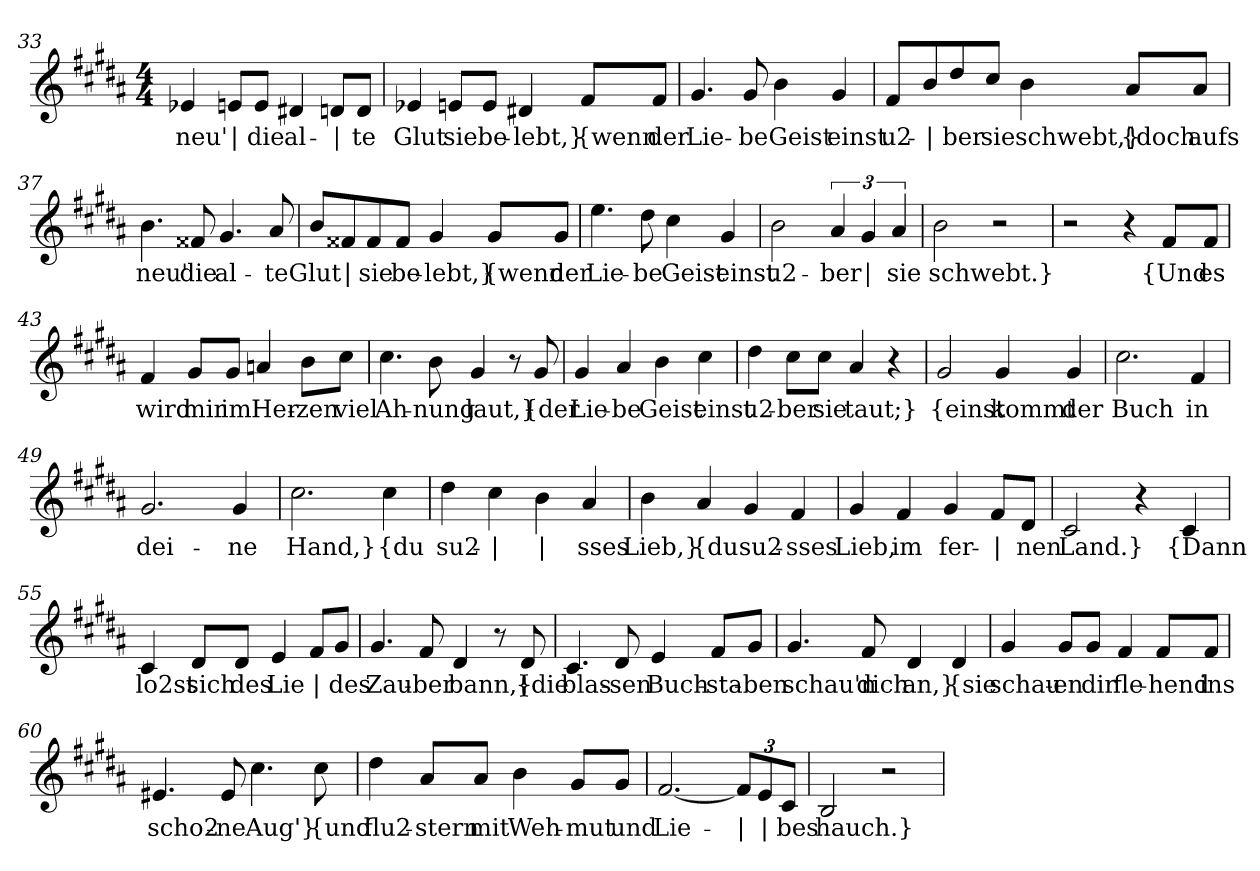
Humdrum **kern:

**kern	**text
*part1	*part1
*staff1	*staff1
*clefG2	*
*k[f#c#g#d#a#]	*
*M4/4	*
=33	=33
!	!LO:LY:b
4e-X/	neu'
!	!LO:LY:b
8en/L	|
!	!LO:LY:b
8e/J	die
!	!LO:LY:b
4d#X/	al-
!	!LO:LY:b
8dn/L	|
!	!LO:LY:b
8d/J	-te
!!LO:PB:g=z
=34	=34
!	!LO:LY:b
4e-X/	Glut
!	!LO:LY:b
8en/L	sie
!	!LO:LY:b
8e/J	be-
!	!LO:LY:b
4d#X/	-lebt,}
!	!LO:LY:b
8f#/L	{wenn
!	!LO:LY:b
8f#/J	der
=35	=35
!	!LO:LY:b
4.g#/	Lie-
!	!LO:LY:b
8g#/	-be
!	!LO:LY:b
4b\	Geist
!	!LO:LY:b
4g#/	einst
=36	=36
!	!LO:LY:b
8f#/L	u2-
!	!LO:LY:b
8b/	|
!	!LO:LY:b
8dd#/	-ber
!	!LO:LY:b
8cc#/J	sie
!	!LO:LY:b
4b\	schwebt,}
!	!LO:LY:b
8a#/L	{doch
!	!LO:LY:b
8a#/J	aufs
!!LO:LB:g=z
=37	=37
!	!LO:LY:b
4.b\	neu'
!	!LO:LY:b
8f##X/	die
!	!LO:LY:b
4.g#/	al-
!	!LO:LY:b
8a#/	-te
=38	=38
!	!LO:LY:b
8b/L	Glut
!	!LO:LY:b
8f##X/	|
!	!LO:LY:b
8f##/	sie
!	!LO:LY:b
8f##/J	be-
!	!LO:LY:b
4g#/	-lebt,}
!	!LO:LY:b
8g#/L	{wenn
!	!LO:LY:b
8g#/J	der
=39	=39
!	!LO:LY:b
4.ee\	Lie-
!	!LO:LY:b
8dd#\	-be
!	!LO:LY:b
4cc#\	Geist
!	!LO:LY:b
4g#/	einst
=40	=40
!	!LO:LY:b
2b\	u2-
!	!LO:LY:b
6a#/	-ber
!	!LO:LY:b
6g#/	|
!	!LO:LY:b
6a#/	sie
=41	=41
!	!LO:LY:b
2b\	schwebt.}
2r	.
!!LO:LB:g=z
=42	=42
2r	.
4r	.
!	!LO:LY:b
8f#/L	{Und
!	!LO:LY:b
8f#/J	es
=43	=43
!	!LO:LY:b
4f#/	wird
!	!LO:LY:b
8g#/L	mir
!	!LO:LY:b
8g#/J	im
!	!LO:LY:b
4an/	Her-
!	!LO:LY:b
8b\L	-zen
!	!LO:LY:b
8cc#\J	viel
=44	=44
!	!LO:LY:b
4.cc#\	Ah-
!	!LO:LY:b
8b\	-nung
!	!LO:LY:b
4g#/	laut,}
8r	.
!	!LO:LY:b
8g#/	{der
=45	=45
!	!LO:LY:b
4g#/	Lie-
!	!LO:LY:b
4a#/	-be
!	!LO:LY:b
4b\	Geist
!	!LO:LY:b
4cc#\	einst
!!LO:LB:g=z
=46	=46
!	!LO:LY:b
4dd#\	u2-
!	!LO:LY:b
8cc#\L	-ber
!	!LO:LY:b
8cc#\J	sie
!	!LO:LY:b
4a#/	taut;}
4r	.
=47	=47
!	!LO:LY:b
2g#/	{einst
!	!LO:LY:b
4g#/	kommt
!	!LO:LY:b
4g#/	der
=48	=48
!	!LO:LY:b
2.cc#\	Buch
!	!LO:LY:b
4f#/	in
=49	=49
!	!LO:LY:b
2.g#/	dei-
!	!LO:LY:b
4g#/	-ne
=50	=50
!	!LO:LY:b
2.cc#\	Hand,}
!	!LO:LY:b
4cc#\	{du
=51	=51
!	!LO:LY:b
4dd#\	su2-
!	!LO:LY:b
4cc#\	|
!	!LO:LY:b
4b\	|
!	!LO:LY:b
4a#/	-sses
!!LO:LB:g=z
=52	=52
!	!LO:LY:b
4b\	Lieb,}
!	!LO:LY:b
4a#/	{du
!	!LO:LY:b
4g#/	su2-
!	!LO:LY:b
4f#/	-sses
=53	=53
!	!LO:LY:b
4g#/	Lieb,
!	!LO:LY:b
4f#/	im
!	!LO:LY:b
4g#/	fer-
!	!LO:LY:b
8f#/L	|
!	!LO:LY:b
8d#/J	-nen
=54	=54
!	!LO:LY:b
2c#/	Land.}
4r	.
!	!LO:LY:b
4c#/	{Dann
=55	=55
!	!LO:LY:b
4c#/	lo2st
!	!LO:LY:b
8d#/L	sich
!	!LO:LY:b
8d#/J	des
!	!LO:LY:b
4e/	Lie
!	!LO:LY:b
8f#/L	|
!	!LO:LY:b
8g#/J	-des
!!LO:LB:g=z
=56	=56
!	!LO:LY:b
4.g#/	Zau-
!	!LO:LY:b
8f#/	-ber
!	!LO:LY:b
4d#/	bann,}
8r	.
!	!LO:LY:b
8d#/	{die
=57	=57
!	!LO:LY:b
4.c#/	blas-
!	!LO:LY:b
8d#/	-sen
!	!LO:LY:b
4e/	Buch-
!	!LO:LY:b
8f#/L	-sta-
!	!LO:LY:b
8g#/J	-ben
=58	=58
!	!LO:LY:b
4.g#/	schau'n
!	!LO:LY:b
8f#/	dich
!	!LO:LY:b
4d#/	an,}
!	!LO:LY:b
4d#/	{sie
!!LO:LB:g=z
=59	=59
!	!LO:LY:b
4g#/	schau-
!	!LO:LY:b
8g#/L	-en
!	!LO:LY:b
8g#/J	dir
!	!LO:LY:b
4f#/	fle-
!	!LO:LY:b
8f#/L	-hend
!	!LO:LY:b
8f#/J	ins
=60	=60
!	!LO:LY:b
4.e#X/	scho2-
!	!LO:LY:b
8e#/	-ne
!	!LO:LY:b
4.cc#\	Aug'}
!	!LO:LY:b
8cc#\	{und
=61	=61
!	!LO:LY:b
4dd#\	flu2-
!	!LO:LY:b
8a#/L	-stern
!	!LO:LY:b
8a#/J	mit
!	!LO:LY:b
4b\	Weh-
!	!LO:LY:b
8g#/L	-mut
!	!LO:LY:b
8g#/J	und
=62	=62
!	!LO:LY:b
[2.f#/	Lie-
*Xbrackettup	*
!	!LO:LY:b
12f#/L]	|
!	!LO:LY:b
12e/	|
!	!LO:LY:b
12c#/J	-bes
!!LO:LB:g=z
=63	=63
!	!LO:LY:b
2B/	hauch.}
2r	.
=	=
*-	*-
